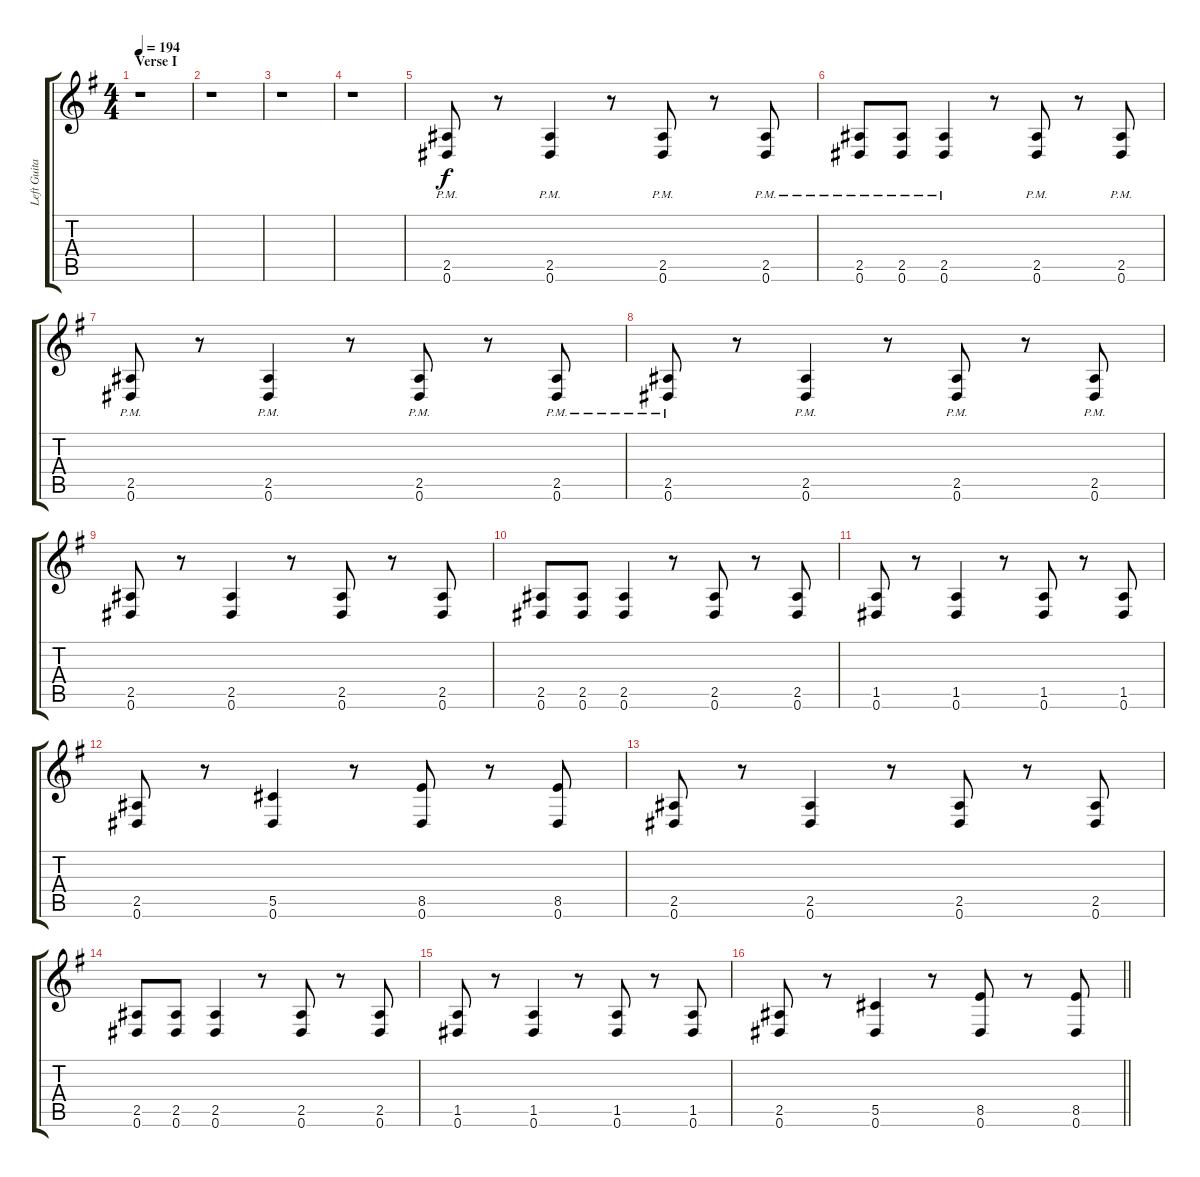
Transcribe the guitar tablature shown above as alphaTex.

\track ("Left Guitar" "Left Guita") {instrument overdrivenguitar}
\staff {score tabs}
\tuning (Eb4 Bb3 Gb3 Db3 Ab2 Eb2) {hide}
\ts (4 4)
\section ("" "Verse I")
\tempo 194
\clef g2
\ks g
r.1{dy f} |
r.1 |
r.1 |
r.1 |
(2.5{pm} 0.6{pm}).8 r.8 (2.5{pm} 0.6{pm}).4 r.8 (2.5{pm} 0.6{pm}).8 r.8 (2.5{pm} 0.6{pm}).8 |
(2.5{pm} 0.6{pm}).8 (2.5{pm} 0.6{pm}).8 (2.5{pm} 0.6{pm}).4 r.8 (2.5{pm} 0.6{pm}).8 r.8 (2.5{pm} 0.6{pm}).8 |
(2.5{pm} 0.6{pm}).8 r.8 (2.5{pm} 0.6{pm}).4 r.8 (2.5{pm} 0.6{pm}).8 r.8 (2.5{pm} 0.6{pm}).8 |
(2.5{pm} 0.6{pm}).8 r.8 (2.5{pm} 0.6{pm}).4 r.8 (2.5{pm} 0.6{pm}).8 r.8 (2.5{pm} 0.6{pm}).8 |
(2.5 0.6).8 r.8 (2.5 0.6).4 r.8 (2.5 0.6).8 r.8 (2.5 0.6).8 |
(2.5 0.6).8 (2.5 0.6).8 (2.5 0.6).4 r.8 (2.5 0.6).8 r.8 (2.5 0.6).8 |
(1.5 0.6).8 r.8 (1.5 0.6).4 r.8 (1.5 0.6).8 r.8 (1.5 0.6).8 |
(2.5 0.6).8 r.8 (5.5 0.6).4 r.8 (8.5 0.6).8 r.8 (8.5 0.6).8 |
(2.5 0.6).8 r.8 (2.5 0.6).4 r.8 (2.5 0.6).8 r.8 (2.5 0.6).8 |
(2.5 0.6).8 (2.5 0.6).8 (2.5 0.6).4 r.8 (2.5 0.6).8 r.8 (2.5 0.6).8 |
(1.5 0.6).8 r.8 (1.5 0.6).4 r.8 (1.5 0.6).8 r.8 (1.5 0.6).8 |
\barLineRight lightlight
(2.5 0.6).8 r.8 (5.5 0.6).4 r.8 (8.5 0.6).8 r.8 (8.5 0.6).8
